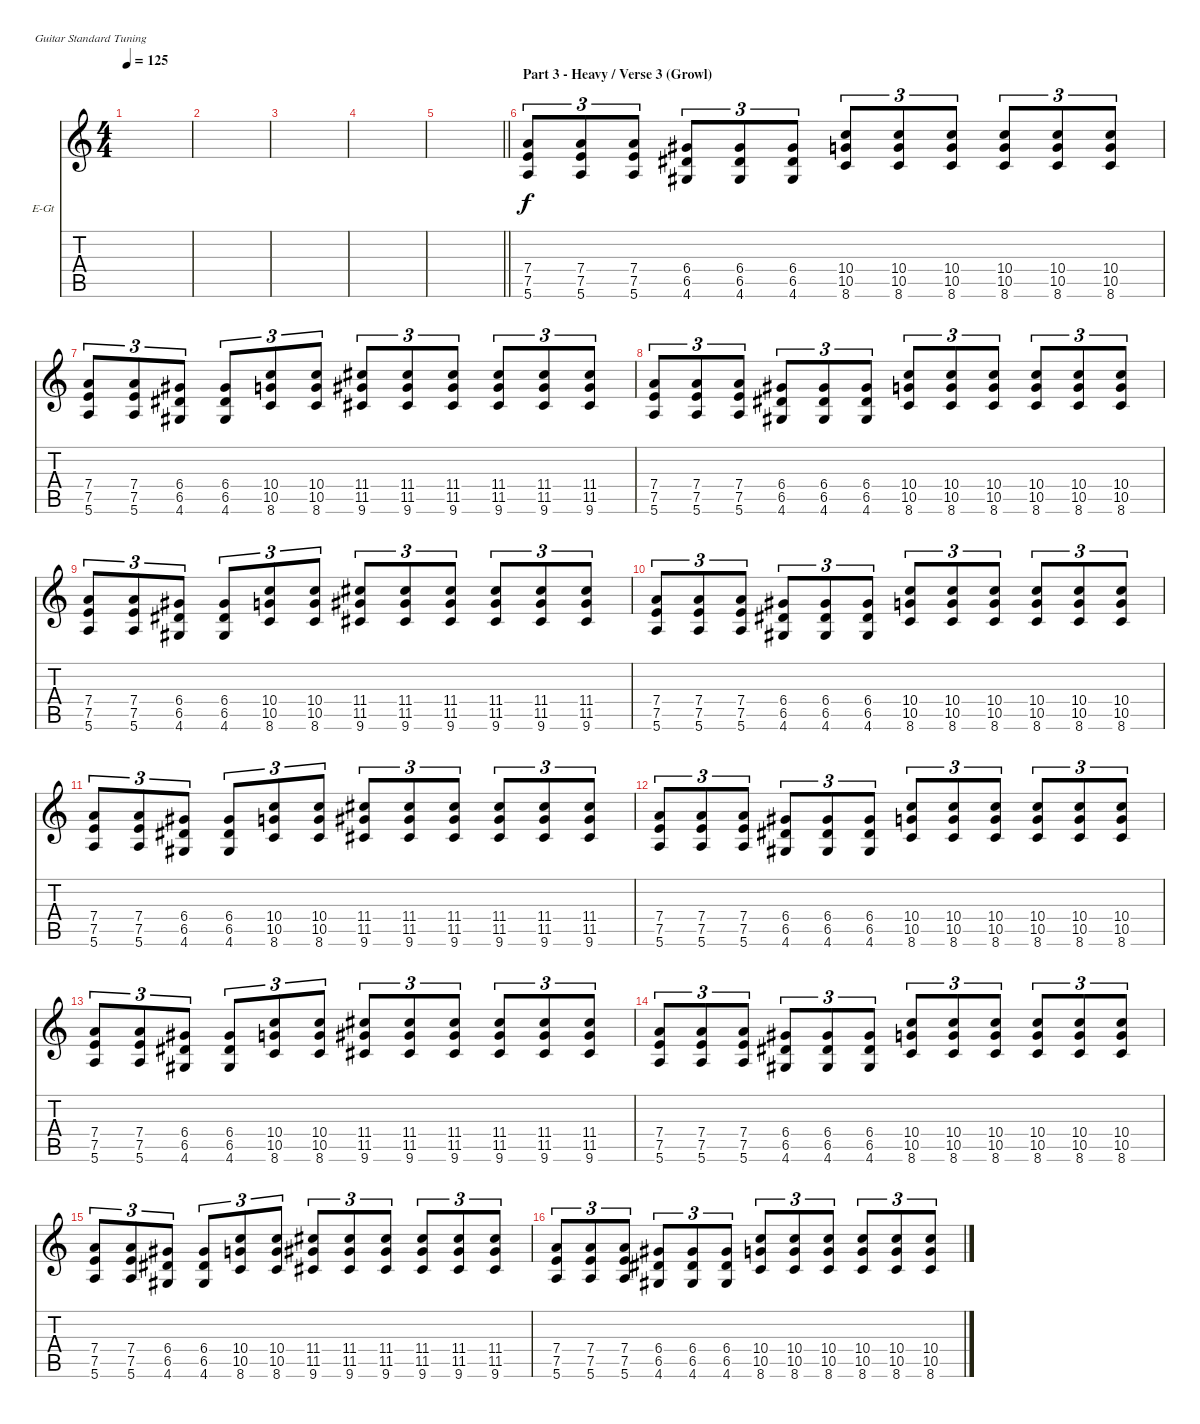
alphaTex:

\bracketExtendMode nobrackets
\firstSystemTrackNameOrientation horizontal
\otherSystemsTrackNameOrientation horizontal
\track ("Fredrik Akesson - Overdriven" "E-Gt") {instrument overdrivenguitar}
\staff {score tabs}
\tuning (E4 B3 G3 D3 A2 E2)
\ts (4 4)
\tempo 125
\clef g2
\scale
0.333333
\ks c
|
\scale
0.333333 |
\scale
0.333333 |
\scale
0.333333 |
\scale
0.333333
\barLineRight lightlight
|
\section ("" "Part 3 - Heavy / Verse 3 (Growl)")
\scale
0.333333 (7.4 7.5 5.6).8{tu (3 2)} (7.4 7.5 5.6).8{tu (3 2)} (7.4 7.5 5.6).8{tu (3 2)} (6.4 6.5 4.6).8{tu (3 2)} (6.4 6.5 4.6).8{tu (3 2)} (6.4 6.5 4.6).8{tu (3 2)} (10.4 10.5 8.6).8{tu (3 2)} (10.4 10.5 8.6).8{tu (3 2)} (10.4 10.5 8.6).8{tu (3 2)} (10.4 10.5 8.6).8{tu (3 2)} (10.4 10.5 8.6).8{tu (3 2)} (10.4 10.5 8.6).8{tu (3 2)} |
\scale
0.333333 (7.4 7.5 5.6).8{tu (3 2)} (7.4 7.5 5.6).8{tu (3 2)} (6.4 6.5 4.6).8{tu (3 2)} (6.4 6.5 4.6).8{tu (3 2)} (10.4 10.5 8.6).8{tu (3 2)} (10.4 10.5 8.6).8{tu (3 2)} (11.4 11.5 9.6).8{tu (3 2)} (11.4 11.5 9.6).8{tu (3 2)} (11.4 11.5 9.6).8{tu (3 2)} (11.4 11.5 9.6).8{tu (3 2)} (11.4 11.5 9.6).8{tu (3 2)} (11.4 11.5 9.6).8{tu (3 2)} |
\scale
0.333333 (7.4 7.5 5.6).8{tu (3 2)} (7.4 7.5 5.6).8{tu (3 2)} (7.4 7.5 5.6).8{tu (3 2)} (6.4 6.5 4.6).8{tu (3 2)} (6.4 6.5 4.6).8{tu (3 2)} (6.4 6.5 4.6).8{tu (3 2)} (10.4 10.5 8.6).8{tu (3 2)} (10.4 10.5 8.6).8{tu (3 2)} (10.4 10.5 8.6).8{tu (3 2)} (10.4 10.5 8.6).8{tu (3 2)} (10.4 10.5 8.6).8{tu (3 2)} (10.4 10.5 8.6).8{tu (3 2)} |
\scale
0.333333 (7.4 7.5 5.6).8{tu (3 2)} (7.4 7.5 5.6).8{tu (3 2)} (6.4 6.5 4.6).8{tu (3 2)} (6.4 6.5 4.6).8{tu (3 2)} (10.4 10.5 8.6).8{tu (3 2)} (10.4 10.5 8.6).8{tu (3 2)} (11.4 11.5 9.6).8{tu (3 2)} (11.4 11.5 9.6).8{tu (3 2)} (11.4 11.5 9.6).8{tu (3 2)} (11.4 11.5 9.6).8{tu (3 2)} (11.4 11.5 9.6).8{tu (3 2)} (11.4 11.5 9.6).8{tu (3 2)} |
\scale
0.333333 (7.4 7.5 5.6).8{tu (3 2)} (7.4 7.5 5.6).8{tu (3 2)} (7.4 7.5 5.6).8{tu (3 2)} (6.4 6.5 4.6).8{tu (3 2)} (6.4 6.5 4.6).8{tu (3 2)} (6.4 6.5 4.6).8{tu (3 2)} (10.4 10.5 8.6).8{tu (3 2)} (10.4 10.5 8.6).8{tu (3 2)} (10.4 10.5 8.6).8{tu (3 2)} (10.4 10.5 8.6).8{tu (3 2)} (10.4 10.5 8.6).8{tu (3 2)} (10.4 10.5 8.6).8{tu (3 2)} |
\scale
0.333333 (7.4 7.5 5.6).8{tu (3 2)} (7.4 7.5 5.6).8{tu (3 2)} (6.4 6.5 4.6).8{tu (3 2)} (6.4 6.5 4.6).8{tu (3 2)} (10.4 10.5 8.6).8{tu (3 2)} (10.4 10.5 8.6).8{tu (3 2)} (11.4 11.5 9.6).8{tu (3 2)} (11.4 11.5 9.6).8{tu (3 2)} (11.4 11.5 9.6).8{tu (3 2)} (11.4 11.5 9.6).8{tu (3 2)} (11.4 11.5 9.6).8{tu (3 2)} (11.4 11.5 9.6).8{tu (3 2)} |
\scale
0.333333 (7.4 7.5 5.6).8{tu (3 2)} (7.4 7.5 5.6).8{tu (3 2)} (7.4 7.5 5.6).8{tu (3 2)} (6.4 6.5 4.6).8{tu (3 2)} (6.4 6.5 4.6).8{tu (3 2)} (6.4 6.5 4.6).8{tu (3 2)} (10.4 10.5 8.6).8{tu (3 2)} (10.4 10.5 8.6).8{tu (3 2)} (10.4 10.5 8.6).8{tu (3 2)} (10.4 10.5 8.6).8{tu (3 2)} (10.4 10.5 8.6).8{tu (3 2)} (10.4 10.5 8.6).8{tu (3 2)} |
\scale
0.333333 (7.4 7.5 5.6).8{tu (3 2)} (7.4 7.5 5.6).8{tu (3 2)} (6.4 6.5 4.6).8{tu (3 2)} (6.4 6.5 4.6).8{tu (3 2)} (10.4 10.5 8.6).8{tu (3 2)} (10.4 10.5 8.6).8{tu (3 2)} (11.4 11.5 9.6).8{tu (3 2)} (11.4 11.5 9.6).8{tu (3 2)} (11.4 11.5 9.6).8{tu (3 2)} (11.4 11.5 9.6).8{tu (3 2)} (11.4 11.5 9.6).8{tu (3 2)} (11.4 11.5 9.6).8{tu (3 2)} |
\scale
0.333333 (7.4 7.5 5.6).8{tu (3 2)} (7.4 7.5 5.6).8{tu (3 2)} (7.4 7.5 5.6).8{tu (3 2)} (6.4 6.5 4.6).8{tu (3 2)} (6.4 6.5 4.6).8{tu (3 2)} (6.4 6.5 4.6).8{tu (3 2)} (10.4 10.5 8.6).8{tu (3 2)} (10.4 10.5 8.6).8{tu (3 2)} (10.4 10.5 8.6).8{tu (3 2)} (10.4 10.5 8.6).8{tu (3 2)} (10.4 10.5 8.6).8{tu (3 2)} (10.4 10.5 8.6).8{tu (3 2)} |
\scale
0.333333 (7.4 7.5 5.6).8{tu (3 2)} (7.4 7.5 5.6).8{tu (3 2)} (6.4 6.5 4.6).8{tu (3 2)} (6.4 6.5 4.6).8{tu (3 2)} (10.4 10.5 8.6).8{tu (3 2)} (10.4 10.5 8.6).8{tu (3 2)} (11.4 11.5 9.6).8{tu (3 2)} (11.4 11.5 9.6).8{tu (3 2)} (11.4 11.5 9.6).8{tu (3 2)} (11.4 11.5 9.6).8{tu (3 2)} (11.4 11.5 9.6).8{tu (3 2)} (11.4 11.5 9.6).8{tu (3 2)} |
\scale
0.333333 (7.4 7.5 5.6).8{tu (3 2)} (7.4 7.5 5.6).8{tu (3 2)} (7.4 7.5 5.6).8{tu (3 2)} (6.4 6.5 4.6).8{tu (3 2)} (6.4 6.5 4.6).8{tu (3 2)} (6.4 6.5 4.6).8{tu (3 2)} (10.4 10.5 8.6).8{tu (3 2)} (10.4 10.5 8.6).8{tu (3 2)} (10.4 10.5 8.6).8{tu (3 2)} (10.4 10.5 8.6).8{tu (3 2)} (10.4 10.5 8.6).8{tu (3 2)} (10.4 10.5 8.6).8{tu (3 2)}
